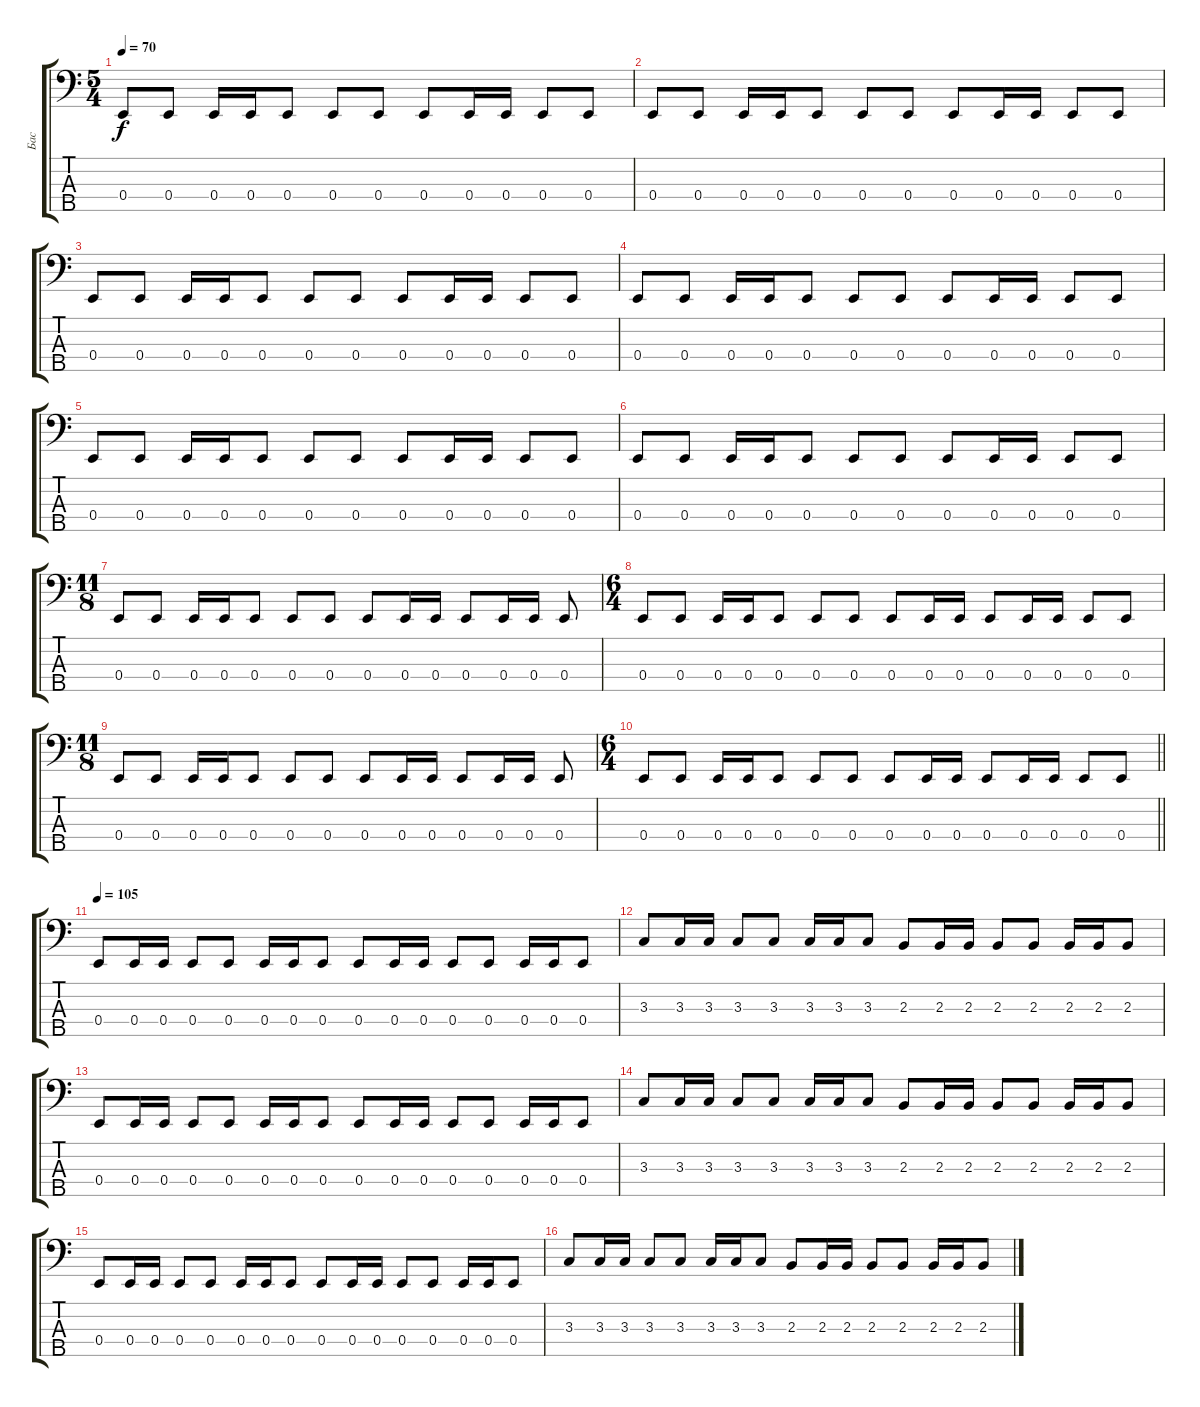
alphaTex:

\track ("Бас" "Бас") {instrument electricbasspick}
\staff {score tabs}
\tuning (G2 D2 A1 E1 B0) {hide}
\ts (5 4)
\tempo 70
\clef f4
\ks c
0.4.8{dy f} 0.4.8 0.4.16 0.4.16 0.4.8 0.4.8 0.4.8 0.4.8 0.4.16 0.4.16 0.4.8 0.4.8 |
0.4.8 0.4.8 0.4.16 0.4.16 0.4.8 0.4.8 0.4.8 0.4.8 0.4.16 0.4.16 0.4.8 0.4.8 |
0.4.8 0.4.8 0.4.16 0.4.16 0.4.8 0.4.8 0.4.8 0.4.8 0.4.16 0.4.16 0.4.8 0.4.8 |
0.4.8 0.4.8 0.4.16 0.4.16 0.4.8 0.4.8 0.4.8 0.4.8 0.4.16 0.4.16 0.4.8 0.4.8 |
0.4.8 0.4.8 0.4.16 0.4.16 0.4.8 0.4.8 0.4.8 0.4.8 0.4.16 0.4.16 0.4.8 0.4.8 |
0.4.8 0.4.8 0.4.16 0.4.16 0.4.8 0.4.8 0.4.8 0.4.8 0.4.16 0.4.16 0.4.8 0.4.8 |
\ts (11 8)
0.4.8 0.4.8 0.4.16 0.4.16 0.4.8 0.4.8 0.4.8 0.4.8 0.4.16 0.4.16 0.4.8 0.4.16 0.4.16 0.4.8 |
\ts (6 4)
0.4.8 0.4.8 0.4.16 0.4.16 0.4.8 0.4.8 0.4.8 0.4.8 0.4.16 0.4.16 0.4.8 0.4.16 0.4.16 0.4.8 0.4.8 |
\ts (11 8)
0.4.8 0.4.8 0.4.16 0.4.16 0.4.8 0.4.8 0.4.8 0.4.8 0.4.16 0.4.16 0.4.8 0.4.16 0.4.16 0.4.8 |
\ts (6 4)
\barLineRight lightlight
0.4.8 0.4.8 0.4.16 0.4.16 0.4.8 0.4.8 0.4.8 0.4.8 0.4.16 0.4.16 0.4.8 0.4.16 0.4.16 0.4.8 0.4.8 |
\section ("" "")
\tempo 105
0.4.8 0.4.16 0.4.16 0.4.8 0.4.8 0.4.16 0.4.16 0.4.8 0.4.8 0.4.16 0.4.16 0.4.8 0.4.8 0.4.16 0.4.16 0.4.8 |
3.3.8 3.3.16 3.3.16 3.3.8 3.3.8 3.3.16 3.3.16 3.3.8 2.3.8 2.3.16 2.3.16 2.3.8 2.3.8 2.3.16 2.3.16 2.3.8 |
0.4.8 0.4.16 0.4.16 0.4.8 0.4.8 0.4.16 0.4.16 0.4.8 0.4.8 0.4.16 0.4.16 0.4.8 0.4.8 0.4.16 0.4.16 0.4.8 |
3.3.8 3.3.16 3.3.16 3.3.8 3.3.8 3.3.16 3.3.16 3.3.8 2.3.8 2.3.16 2.3.16 2.3.8 2.3.8 2.3.16 2.3.16 2.3.8 |
0.4.8 0.4.16 0.4.16 0.4.8 0.4.8 0.4.16 0.4.16 0.4.8 0.4.8 0.4.16 0.4.16 0.4.8 0.4.8 0.4.16 0.4.16 0.4.8 |
3.3.8 3.3.16 3.3.16 3.3.8 3.3.8 3.3.16 3.3.16 3.3.8 2.3.8 2.3.16 2.3.16 2.3.8 2.3.8 2.3.16 2.3.16 2.3.8
